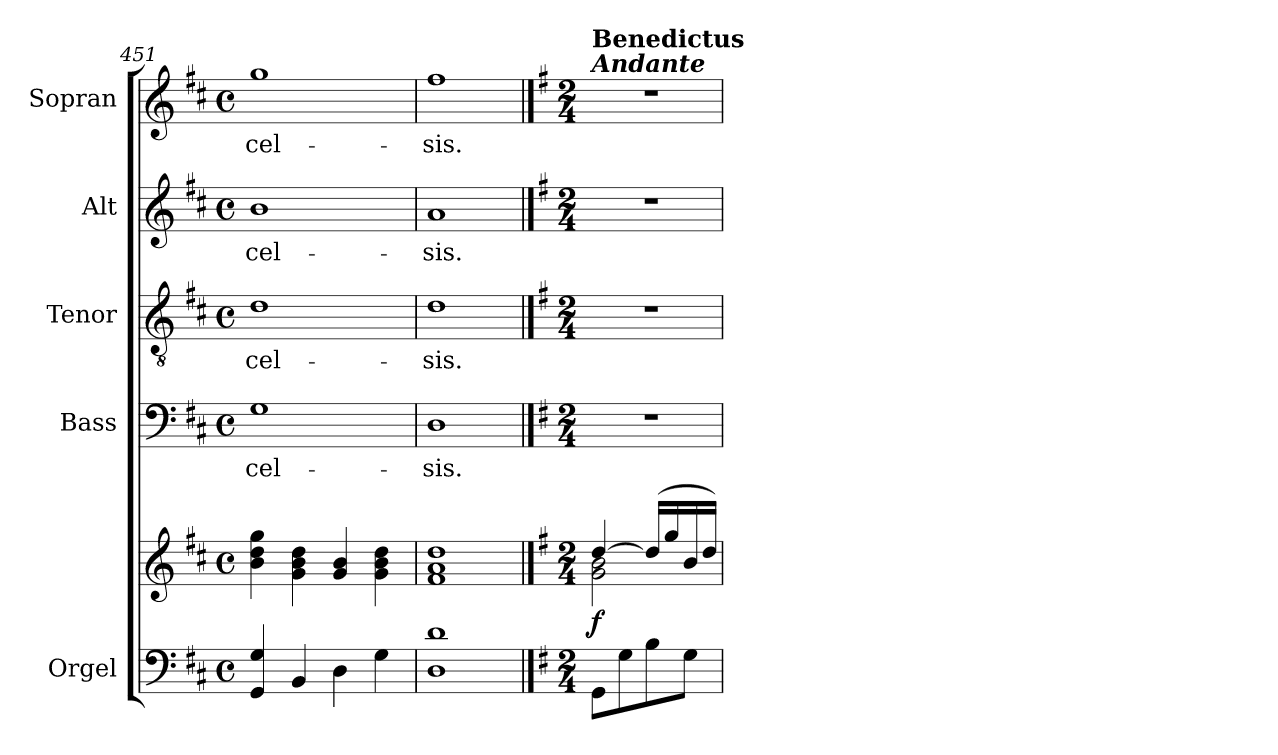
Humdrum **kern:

**kern	**kern	**dynam	**kern	**text	**kern	**text	**kern	**text	**kern	**text
*part5	*part5	*part5	*part4	*part4	*part3	*part3	*part2	*part2	*part1	*part1
*staff6	*staff5	*staff5/6	*staff4	*staff4	*staff3	*staff3	*staff2	*staff2	*staff1	*staff1
*I"Orgel	*	*	*I"Bass	*	*I"Tenor	*	*I"Alt	*	*I"Sopran	*
*I'Org.	*	*	*I'B.	*	*I'T.	*	*I'A.	*	*I'S.	*
*clefF4	*clefG2	*	*clefF4	*	*clefGv2	*	*clefG2	*	*clefG2	*
*k[f#c#]	*k[f#c#]	*	*k[f#c#]	*	*k[f#c#]	*	*k[f#c#]	*	*k[f#c#]	*
*D:	*D:	*	*D:	*	*D:	*	*D:	*	*D:	*
*M4/4	*M4/4	*	*M4/4	*	*M4/4	*	*M4/4	*	*M4/4	*
*met(c)	*met(c)	*	*met(c)	*	*met(c)	*	*met(c)	*	*met(c)	*
=451	=451	=451	=451	=451	=451	=451	=451	=451	=451	=451
!	!	!	!	!LO:LY:b	!	!LO:LY:b	!	!LO:LY:b	!	!LO:LY:b
4GG/ 4G/	4b\ 4dd\ 4gg\	.	1G	-cel-	1d	-cel-	1b	-cel-	1gg	-cel-
4BB/	4g\ 4b\ 4dd\	.	.	.	.	.	.	.	.	.
4D\	4g/ 4b/	.	.	.	.	.	.	.	.	.
4G\	4g\ 4b\ 4dd\	.	.	.	.	.	.	.	.	.
=452	=452	=452	=452	=452	=452	=452	=452	=452	=452	=452
!	!	!	!	!LO:LY:b	!	!LO:LY:b	!	!LO:LY:b	!	!LO:LY:b
1D 1d	1f# 1a 1dd	.	1D	-sis.	1d	-sis.	1a	-sis.	1ff#	-sis.
!!LO:PB:g=z
==453	==453	==453	==453	==453	==453	==453	==453	==453	==453	==453
*k[f#]	*k[f#]	*	*k[f#]	*	*k[f#]	*	*k[f#]	*	*k[f#]	*
*G:	*G:	*	*G:	*	*G:	*	*G:	*	*G:	*
*M2/4	*M2/4	*	*M2/4	*	*M2/4	*	*M2/4	*	*M2/4	*
*	*^	*	*	*	*	*	*	*	*	*
!	!	!	!	!	!	!	!	!	!	!LO:TX:a:Bi:t=Andante	!
!	!	!	!	!	!	!	!	!	!	!LO:TX:a:B:t=Benedictus	!
!	!	!	!LO:DY:b	!	!	!	!	!	!	!	!
8GG\L	[>4dd/	2g\ 2b\	f	2r	.	2r	.	2r	.	2r	.
8G\	.	.	.	.	.	.	.	.	.	.	.
8B\	(>16dd/LL]	.	.	.	.	.	.	.	.	.	.
.	16gg/	.	.	.	.	.	.	.	.	.	.
8G\J	16b/	.	.	.	.	.	.	.	.	.	.
.	16dd/JJ)	.	.	.	.	.	.	.	.	.	.
*	*v	*v	*	*	*	*	*	*	*	*	*
=	=	=	=	=	=	=	=	=	=	=
*-	*-	*-	*-	*-	*-	*-	*-	*-	*-	*-
